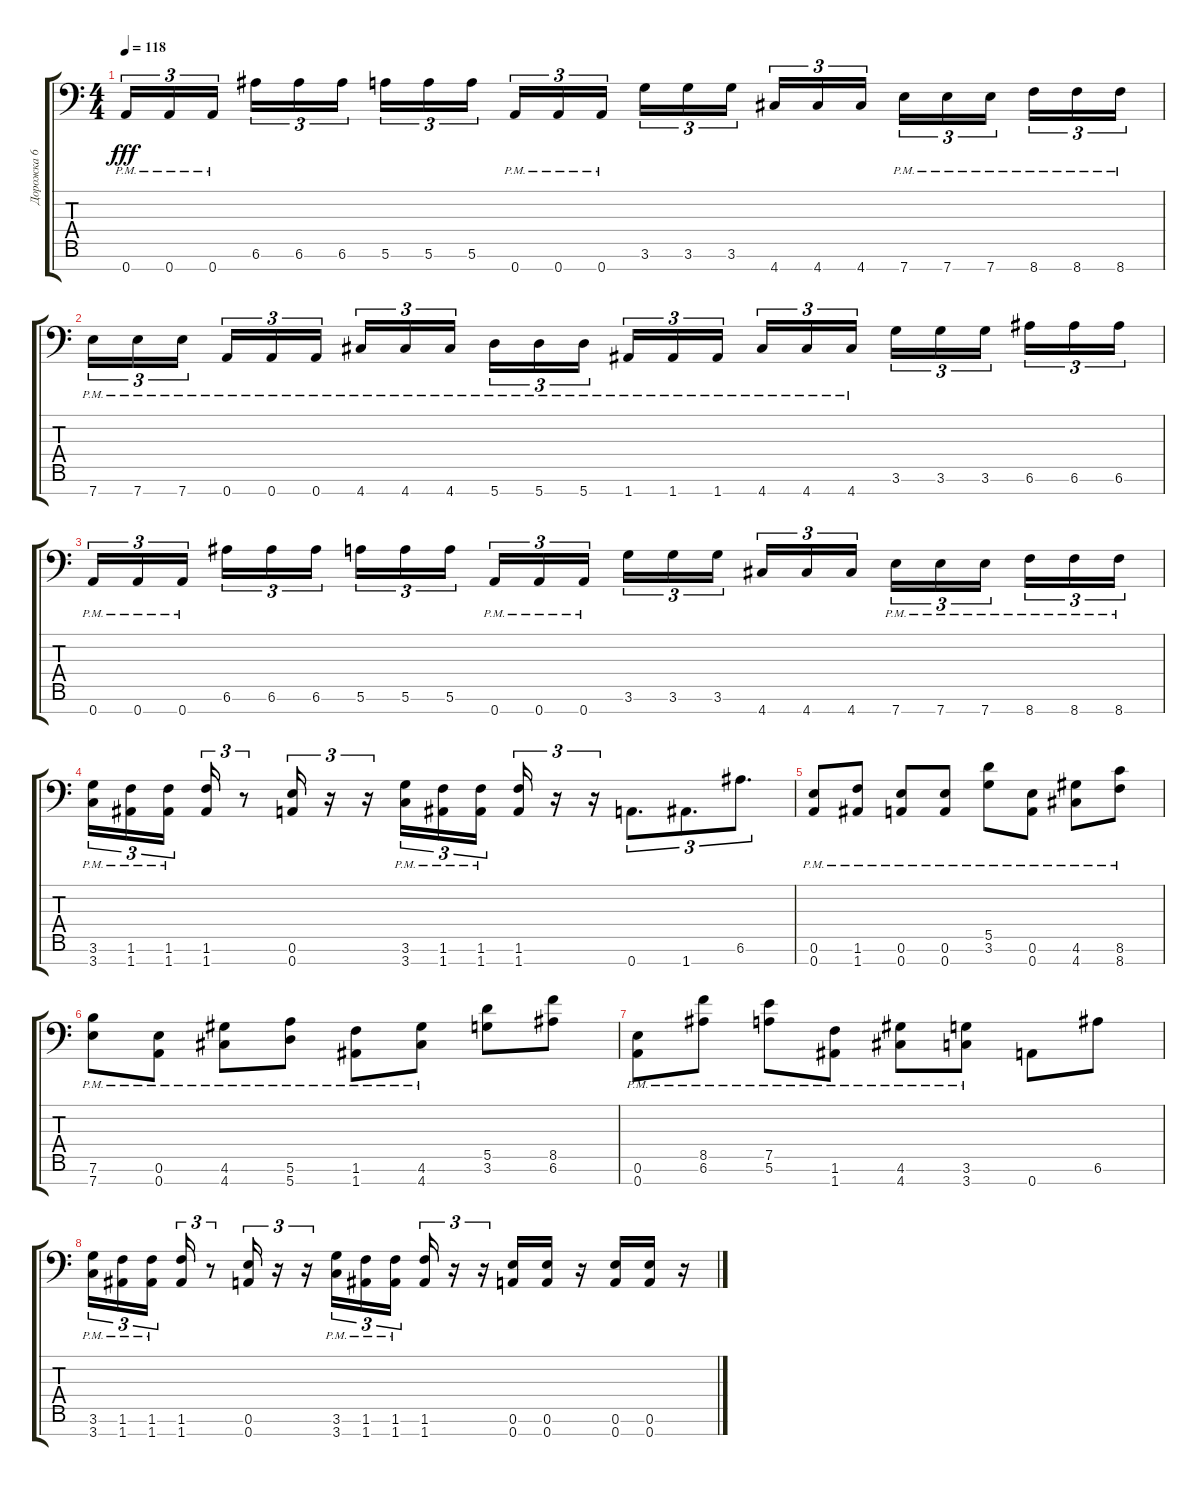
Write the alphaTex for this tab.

\track ("Дорожка 6" "Дорожка 6") {instrument distortionguitar}
\staff {score tabs}
\tuning (E4 B3 G3 D3 A2 E2 A1) {hide}
\ts (4 4)
\tempo 118
\clef f4
\ks c
0.7{pm}.16{tu (3 2) dy fff} 0.7{pm}.16{tu (3 2)} 0.7{pm}.16{tu (3 2) beam splitsecondary} 6.6.16{tu (3 2)} 6.6.16{tu (3 2)} 6.6.16{tu (3 2)} 5.6.16{tu (3 2)} 5.6.16{tu (3 2)} 5.6.16{tu (3 2) beam splitsecondary} 0.7{pm}.16{tu (3 2)} 0.7{pm}.16{tu (3 2)} 0.7{pm}.16{tu (3 2)} 3.6.16{tu (3 2)} 3.6.16{tu (3 2)} 3.6.16{tu (3 2) beam splitsecondary} 4.7.16{tu (3 2)} 4.7.16{tu (3 2)} 4.7.16{tu (3 2)} 7.7{pm}.16{tu (3 2)} 7.7{pm}.16{tu (3 2)} 7.7{pm}.16{tu (3 2) beam splitsecondary} 8.7{pm}.16{tu (3 2)} 8.7{pm}.16{tu (3 2)} 8.7{pm}.16{tu (3 2)} |
7.7{pm}.16{tu (3 2)} 7.7{pm}.16{tu (3 2)} 7.7{pm}.16{tu (3 2) beam splitsecondary} 0.7{pm}.16{tu (3 2)} 0.7{pm}.16{tu (3 2)} 0.7{pm}.16{tu (3 2)} 4.7{pm}.16{tu (3 2)} 4.7{pm}.16{tu (3 2)} 4.7{pm}.16{tu (3 2) beam splitsecondary} 5.7{pm}.16{tu (3 2)} 5.7{pm}.16{tu (3 2)} 5.7{pm}.16{tu (3 2)} 1.7{pm}.16{tu (3 2)} 1.7{pm}.16{tu (3 2)} 1.7{pm}.16{tu (3 2) beam splitsecondary} 4.7{pm}.16{tu (3 2)} 4.7{pm}.16{tu (3 2)} 4.7{pm}.16{tu (3 2)} 3.6.16{tu (3 2)} 3.6.16{tu (3 2)} 3.6.16{tu (3 2) beam splitsecondary} 6.6.16{tu (3 2)} 6.6.16{tu (3 2)} 6.6.16{tu (3 2)} |
0.7{pm}.16{tu (3 2)} 0.7{pm}.16{tu (3 2)} 0.7{pm}.16{tu (3 2) beam splitsecondary} 6.6.16{tu (3 2)} 6.6.16{tu (3 2)} 6.6.16{tu (3 2)} 5.6.16{tu (3 2)} 5.6.16{tu (3 2)} 5.6.16{tu (3 2) beam splitsecondary} 0.7{pm}.16{tu (3 2)} 0.7{pm}.16{tu (3 2)} 0.7{pm}.16{tu (3 2)} 3.6.16{tu (3 2)} 3.6.16{tu (3 2)} 3.6.16{tu (3 2) beam splitsecondary} 4.7.16{tu (3 2)} 4.7.16{tu (3 2)} 4.7.16{tu (3 2)} 7.7{pm}.16{tu (3 2)} 7.7{pm}.16{tu (3 2)} 7.7{pm}.16{tu (3 2) beam splitsecondary} 8.7{pm}.16{tu (3 2)} 8.7{pm}.16{tu (3 2)} 8.7{pm}.16{tu (3 2)} |
(3.6{pm} 3.7{pm}).16{tu (3 2)} (1.6{pm} 1.7{pm}).16{tu (3 2)} (1.6{pm} 1.7{pm}).16{tu (3 2) beam splitsecondary} (1.6 1.7).16{tu (3 2)} r.8{tu (3 2)} (0.6 0.7).16{tu (3 2)} r.16{tu (3 2)} r.16{tu (3 2)} (3.6{pm} 3.7{pm}).16{tu (3 2)} (1.6{pm} 1.7{pm}).16{tu (3 2)} (1.6{pm} 1.7{pm}).16{tu (3 2)} (1.6 1.7).16{tu (3 2)} r.16{tu (3 2)} r.16{tu (3 2)} 0.7.8{d tu (3 2)} 1.7.8{d tu (3 2)} 6.6.8{d tu (3 2)} |
(0.6{pm} 0.7{pm}).8 (1.6{pm} 1.7).8 (0.6{pm} 0.7).8 (0.6{pm} 0.7{pm}).8 (5.5{pm} 3.6{pm}).8 (0.6{pm} 0.7{pm}).8 (4.6{pm} 4.7{pm}).8 (8.6{pm} 8.7{pm}).8 |
(7.6{pm} 7.7{pm}).8 (0.6{pm} 0.7{pm}).8 (4.6{pm} 4.7{pm}).8 (5.6{pm} 5.7{pm}).8 (1.6{pm} 1.7{pm}).8 (4.6{pm} 4.7{pm}).8 (5.5 3.6).8 (8.5 6.6).8 |
(0.6{pm} 0.7{pm}).8 (8.5{pm} 6.6{pm}).8 (7.5{pm} 5.6{pm}).8 (1.6{pm} 1.7{pm}).8 (4.6{pm} 4.7{pm}).8 (3.6{pm} 3.7{pm}).8 0.7.8 6.6.8 |
(3.6{pm} 3.7{pm}).16{tu (3 2)} (1.6{pm} 1.7{pm}).16{tu (3 2)} (1.6{pm} 1.7{pm}).16{tu (3 2) beam splitsecondary} (1.6 1.7).16{tu (3 2)} r.8{tu (3 2)} (0.6 0.7).16{tu (3 2)} r.16{tu (3 2)} r.16{tu (3 2)} (3.6{pm} 3.7{pm}).16{tu (3 2)} (1.6{pm} 1.7{pm}).16{tu (3 2)} (1.6{pm} 1.7{pm}).16{tu (3 2)} (1.6 1.7).16{tu (3 2)} r.16{tu (3 2)} r.16{tu (3 2)} (0.6 0.7).16 (0.6 0.7).16 r.16 (0.6 0.7).16 (0.6 0.7).16 r.16
